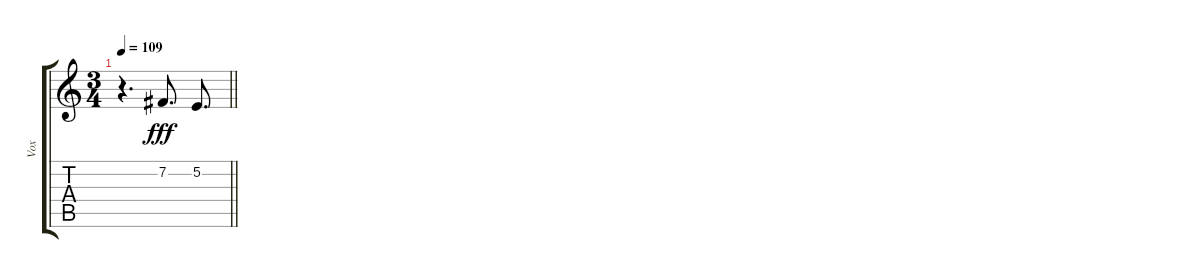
\track ("Vox" "Vox") {instrument clarinet}
\staff {score tabs}
\tuning (E4 B3 G3 D3 A2 E2) {hide}
\ts (3 4)
\tempo 109
\clef g2
\barLineRight lightlight
\ks c
r.4{d dy fff} 7.2.8{d} 5.2.8{d}
